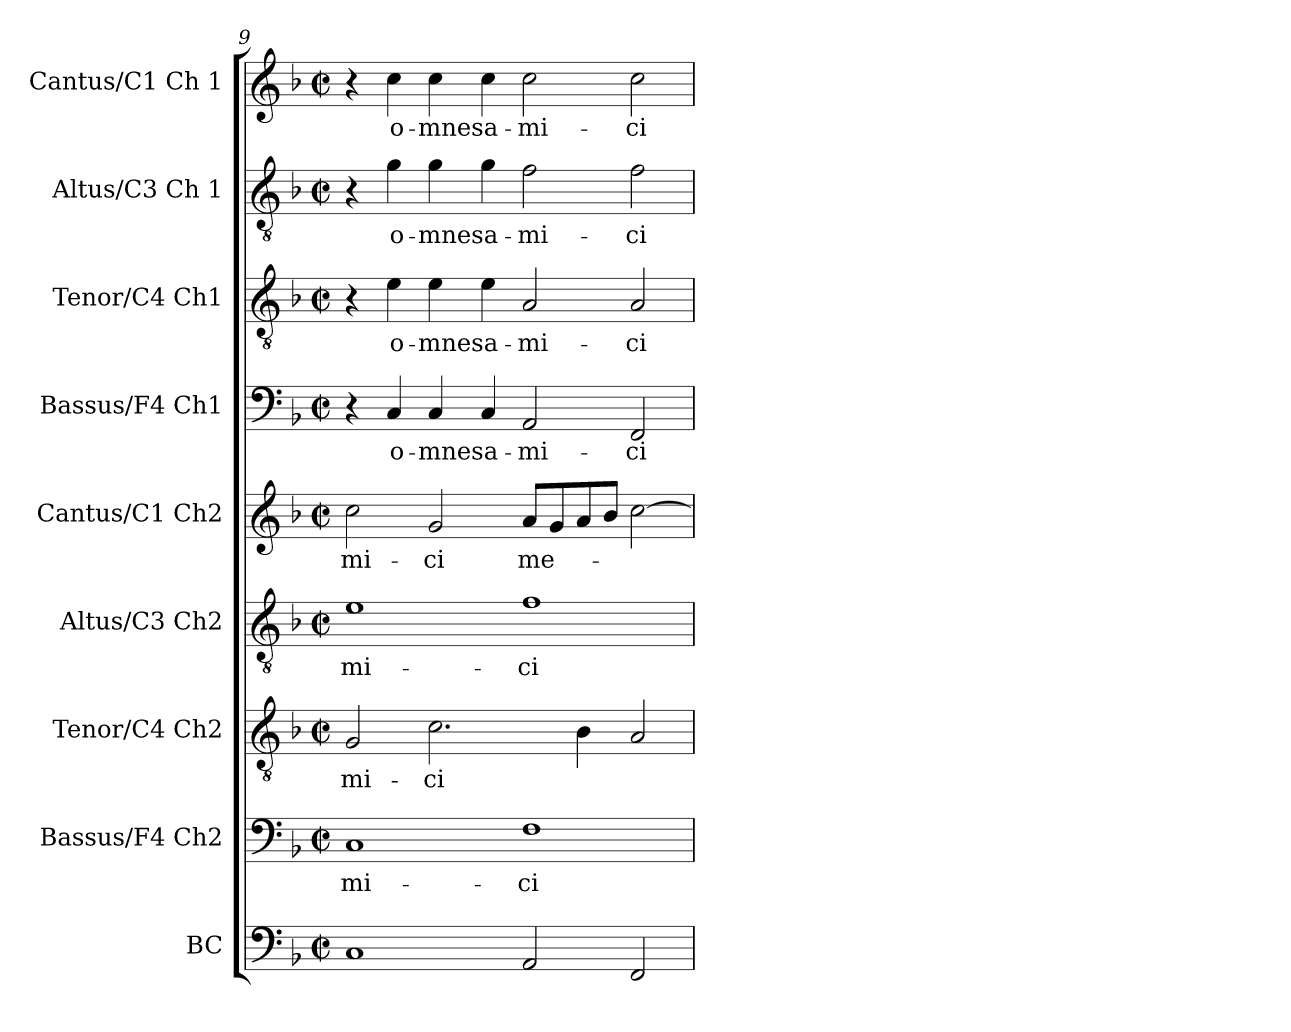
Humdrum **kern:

**kern	**kern	**text	**kern	**text	**kern	**text	**kern	**text	**kern	**text	**kern	**text	**kern	**text	**kern	**text
*part9	*part8	*part8	*part7	*part7	*part6	*part6	*part5	*part5	*part4	*part4	*part3	*part3	*part2	*part2	*part1	*part1
*staff9	*staff8	*staff8	*staff7	*staff7	*staff6	*staff6	*staff5	*staff5	*staff4	*staff4	*staff3	*staff3	*staff2	*staff2	*staff1	*staff1
*I"BC	*I"Bassus/F4  Ch2	*	*I"Tenor/C4  Ch2	*	*I"Altus/C3  Ch2	*	*I"Cantus/C1  Ch2	*	*I"Bassus/F4  Ch1	*	*I"Tenor/C4  Ch1	*	*I"Altus/C3  Ch 1	*	*I"Cantus/C1  Ch 1	*
*	*I'Ch	*	*I'Ch	*	*I'Ch	*	*I'Ch	*	*I'Ch	*	*I'Ch	*	*I'Ch	*	*I'Ch	*
!!LO:PB:g=z
*clefF4	*clefF4	*	*clefGv2	*	*clefGv2	*	*clefG2	*	*clefF4	*	*clefGv2	*	*clefGv2	*	*clefG2	*
*k[b-]	*k[b-]	*	*k[b-]	*	*k[b-]	*	*k[b-]	*	*k[b-]	*	*k[b-]	*	*k[b-]	*	*k[b-]	*
*F:	*F:	*	*F:	*	*F:	*	*F:	*	*F:	*	*F:	*	*F:	*	*F:	*
*M2/2	*M2/2	*	*M2/2	*	*M2/2	*	*M2/2	*	*M2/2	*	*M2/2	*	*M2/2	*	*M2/2	*
*met(c|)	*met(c|)	*	*met(c|)	*	*met(c|)	*	*met(c|)	*	*met(c|)	*	*met(c|)	*	*met(c|)	*	*met(c|)	*
=9	=9	=9	=9	=9	=9	=9	=9	=9	=9	=9	=9	=9	=9	=9	=9	=9
!	!	!LO:LY:b:cj	!	!LO:LY:b:cj	!	!LO:LY:b:cj	!	!LO:LY:b:cj	!	!	!	!	!	!	!	!
1C	1C	-mi-	2G/	-mi-	1e	-mi-	2cc\	-mi-	4r	.	4r	.	4r	.	4r	.
!	!	!	!	!	!	!	!	!	!	!LO:LY:b	!	!LO:LY:b	!	!LO:LY:b	!	!LO:LY:b
.	.	.	.	.	.	.	.	.	4C/	o-	4e\	o-	4g\	o-	4cc\	o-
!	!	!	!	!LO:LY:b:cj	!	!	!	!LO:LY:b:cj	!	!LO:LY:b:cj	!	!LO:LY:b:cj	!	!LO:LY:b:cj	!	!LO:LY:b:cj
.	.	.	2.c\	-ci	.	.	2g/	-ci	4C/	-mnes	4e\	-mnes	4g\	-mnes	4cc\	-mnes
!	!	!	!	!	!	!	!	!	!	!LO:LY:b:cj	!	!LO:LY:b:cj	!	!LO:LY:b:cj	!	!LO:LY:b:cj
.	.	.	.	.	.	.	.	.	4C/	a-	4e\	a-	4g\	a-	4cc\	a-
!	!	!LO:LY:b:cj	!	!	!	!LO:LY:b:cj	!	!LO:LY:b:cj	!	!LO:LY:b:cj	!	!LO:LY:b:cj	!	!LO:LY:b:cj	!	!LO:LY:b:cj
2AA/	1F	-ci	.	.	1f	-ci	8a/L	me-	2AA/	-mi-	2A/	-mi-	2f\	-mi-	2cc\	-mi-
.	.	.	.	.	.	.	8g/	.	.	.	.	.	.	.	.	.
.	.	.	4B-\	.	.	.	8a/	.	.	.	.	.	.	.	.	.
.	.	.	.	.	.	.	8b-/J	.	.	.	.	.	.	.	.	.
!	!	!	!	!	!	!	!	!	!	!LO:LY:b:cj	!	!LO:LY:b:cj	!	!LO:LY:b:cj	!	!LO:LY:b:cj
2FF/	.	.	2A/	.	.	.	[>2cc\	.	2FF/	-ci	2A/	-ci	2f\	-ci	2cc\	-ci
=	=	=	=	=	=	=	=	=	=	=	=	=	=	=	=	=
*-	*-	*-	*-	*-	*-	*-	*-	*-	*-	*-	*-	*-	*-	*-	*-	*-
